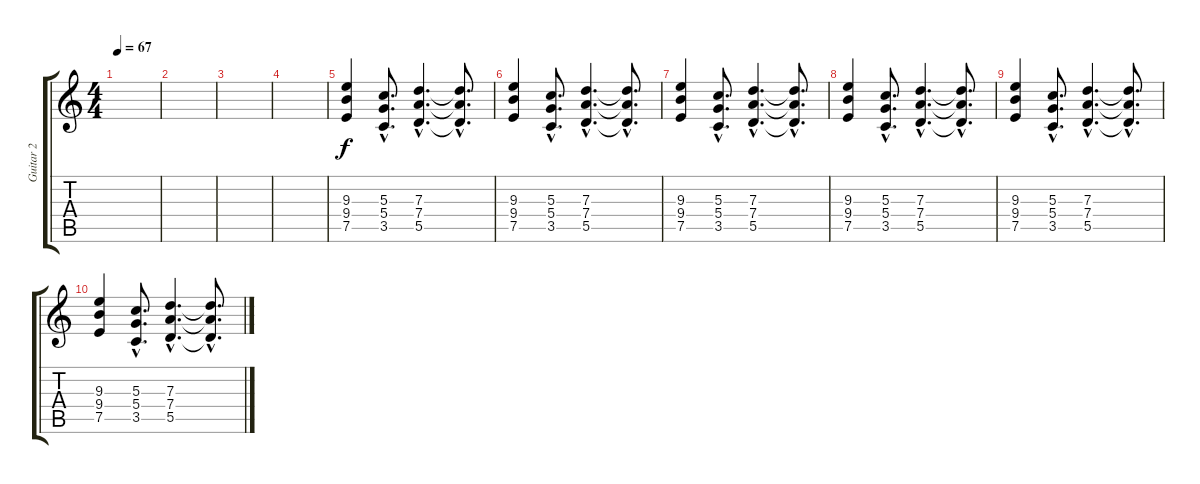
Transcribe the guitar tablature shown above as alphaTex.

\track ("Guitar 2" "Guitar 2") {instrument overdrivenguitar}
\staff {score tabs}
\tuning (E4 B3 G3 D3 A2 E2) {hide}
\ts (4 4)
\tempo 67
\clef g2
\ks c
|
|
|
|
(9.3 9.4 7.5).4 (5.3{hac} 5.4{hac} 3.5{hac}).8{d} (7.3{hac} 7.4{hac} 5.5{hac}).4{d} (7.3{hac t} 7.4{hac t} 5.5{hac t}).8{d} |
(9.3 9.4 7.5).4 (5.3{hac} 5.4{hac} 3.5{hac}).8{d} (7.3{hac} 7.4{hac} 5.5{hac}).4{d} (7.3{hac t} 7.4{hac t} 5.5{hac t}).8{d} |
(9.3 9.4 7.5).4{volume 0} (5.3{hac} 5.4{hac} 3.5{hac}).8{d} (7.3{hac} 7.4{hac} 5.5{hac}).4{d} (7.3{hac t} 7.4{hac t} 5.5{hac t}).8{d} |
(9.3 9.4 7.5).4 (5.3{hac} 5.4{hac} 3.5{hac}).8{d} (7.3{hac} 7.4{hac} 5.5{hac}).4{d} (7.3{hac t} 7.4{hac t} 5.5{hac t}).8{d} |
(9.3 9.4 7.5).4 (5.3{hac} 5.4{hac} 3.5{hac}).8{d} (7.3{hac} 7.4{hac} 5.5{hac}).4{d} (7.3{hac t} 7.4{hac t} 5.5{hac t}).8{d} |
(9.3 9.4 7.5).4 (5.3{hac} 5.4{hac} 3.5{hac}).8{d} (7.3{hac} 7.4{hac} 5.5{hac}).4{d} (7.3{hac t} 7.4{hac t} 5.5{hac t}).8{d}
